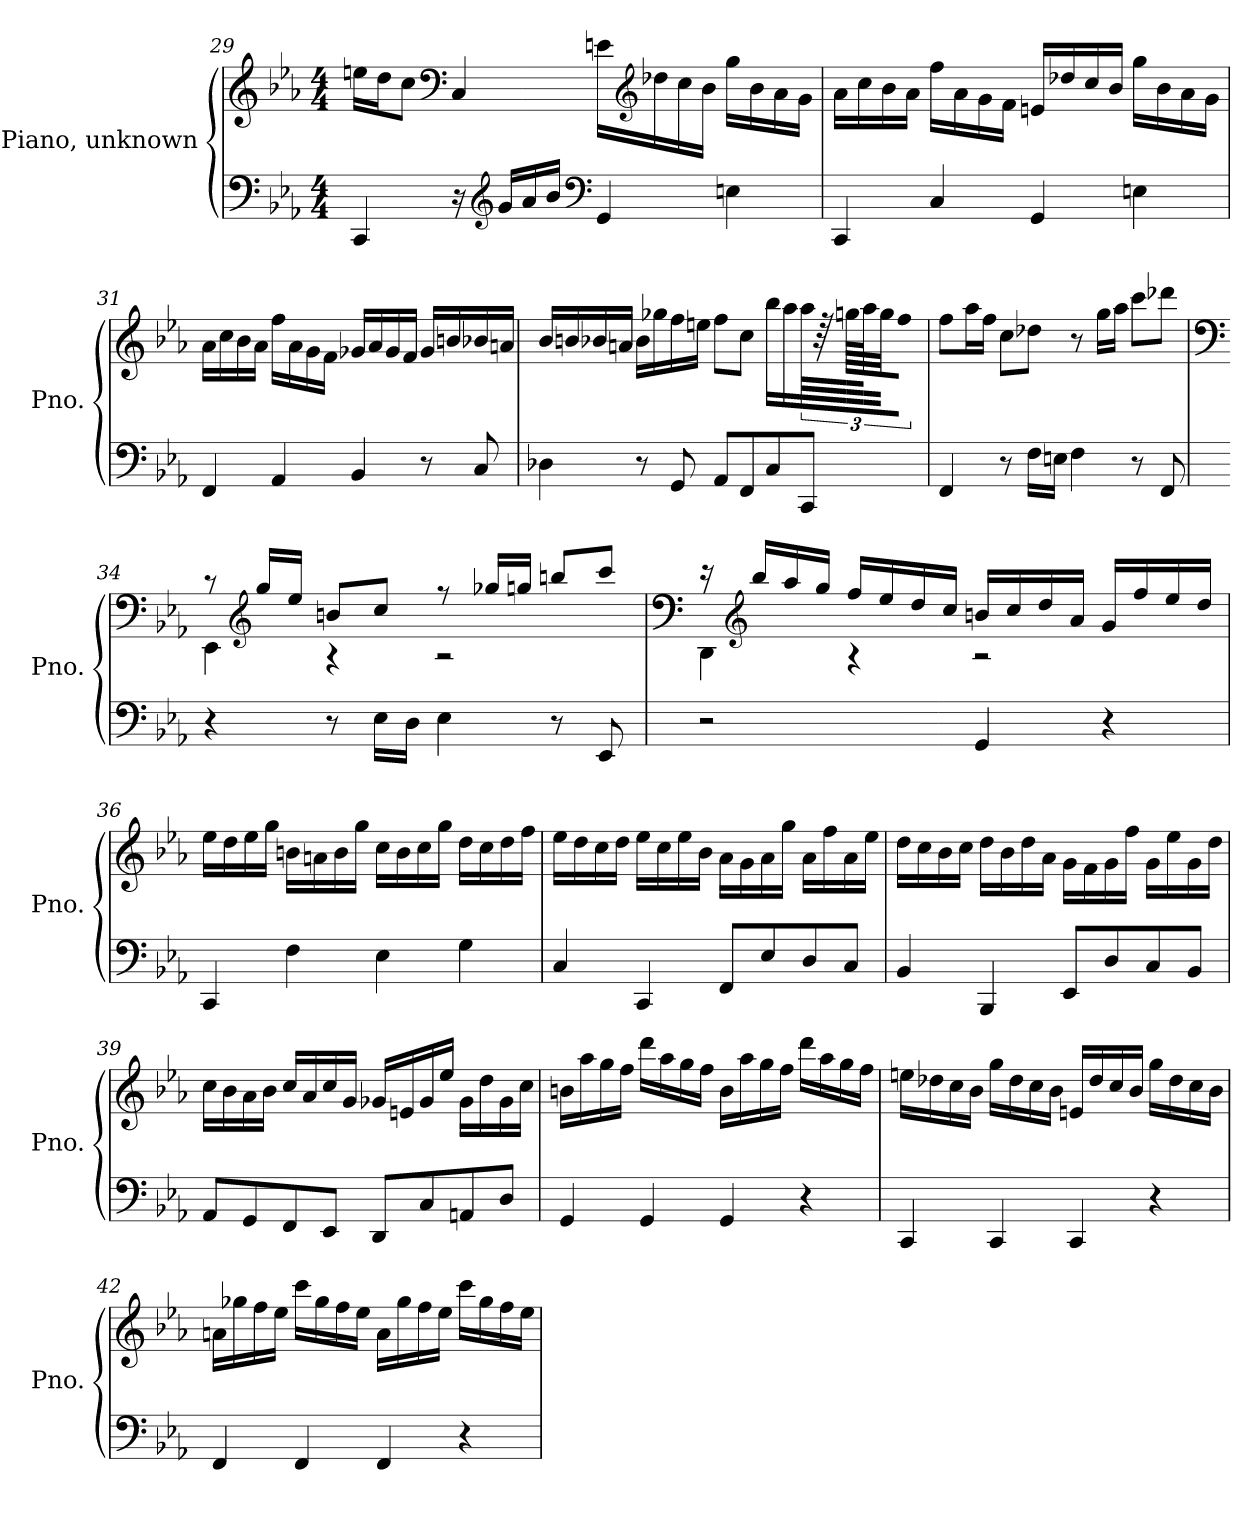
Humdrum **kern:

**kern	**kern
*part1	*part1
*staff2	*staff1
*I"Piano, unknown	*
*I'Pno.	*
!!LO:LB:g=z
*clefF4	*clefG2
*k[b-e-a-]	*k[b-e-a-]
*M4/4	*M4/4
=29	=29
4CC/	16een\LL
.	16dd\J
.	8cc\J
*	*clefF4
16r	4C/
*clefG2	*
16g/LL	.
16a-/	.
16b-/JJ	.
*clefF4	*
4GG/	16en\LL
*	*clefG2
.	16dd-X\
.	16cc\
.	16b-\JJ
4En\	16gg\LL
.	16b-\
.	16a-\
.	16g\JJ
=30	=30
4CC/	16a-\LL
.	16cc\
.	16b-\
.	16a-\JJ
4C/	16ff\LL
.	16a-\
.	16g\
.	16f\JJ
4GG/	16en/LL
.	16dd-X/
.	16cc/
.	16b-/JJ
4En\	16gg\LL
.	16b-\
.	16a-\
.	16g\JJ
!!LO:LB:g=z
=31	=31
4FF/	16a-\LL
.	16cc\
.	16b-\
.	16a-\JJ
4AA-/	16ff\LL
.	16a-\
.	16g\
.	16f\JJ
4BB-/	16g-X/LL
.	16a-/
.	16g-/
.	16f/JJ
8r	16g-/LL
.	16bn/
8C/	16b-X/
.	16an/JJ
=32	=32
4D-X\	16b-/LL
.	16bn/
.	16b-X/
.	16an/JJ
8r	16b-\LL
.	16gg-X\
8GG/	16ff\
.	16een\JJ
8AA-/L	8ff\L
8FF/	8cc\J
8C/	16bb-\LL
.	16aa-\
8CC/J	96aa-\JJkk
.	96r
.	96ggn\LLLL
*	*Xbrackettup
.	96aa-\J
.	48gg\J
.	16ff\JJ
!!LO:LB:g=z
=33	=33
4FF/	8ff\L
.	16aa-\L
.	16ff\JJ
8r	8cc\L
16F\LL	8dd-X\J
16En\JJ	.
4F\	8r
.	16gg\LL
.	16aa-\JJ
8r	8ccc\L
8FF/	8ddd-X\J
=34	=34
*	*clefF4
*	*^
4r	8r	4EE-\
*	*clefG2	*
.	16gg/LL	.
.	16ee-/JJ	.
8r	8bn/L	4r
16E-\LL	8cc/J	.
16D\JJ	.	.
4E-\	8r	2r
.	16gg-X/LL	.
.	16ggn/JJ	.
8r	8bbn/L	.
8EE-/	8ccc/J	.
!!LO:LB:g=z	!!
=35	=35	=35
*	*clefF4	*
2r	16r	4DD\
*	*clefG2	*
.	16bb-/LL	.
.	16aa-/	.
.	16gg/JJ	.
.	16ff/LL	4r
.	16ee-/	.
.	16dd/	.
.	16cc/JJ	.
4GG/	16bn/LL	2r
.	16cc/	.
.	16dd/	.
.	16a-/JJ	.
4r	16g/LL	.
.	16ff/	.
.	16ee-/	.
.	16dd/JJ	.
*	*v	*v
=36	=36
4CC/	16ee-\LL
.	16dd\
.	16ee-\
.	16gg\JJ
4F\	16bn\LL
.	16an\
.	16b\
.	16gg\JJ
4E-\	16cc\LL
.	16b\
.	16cc\
.	16gg\JJ
4G\	16dd\LL
.	16cc\
.	16dd\
.	16ff\JJ
!!LO:PB:g=z
=37	=37
4C/	16ee-\LL
.	16dd\
.	16cc\
.	16dd\JJ
4CC/	16ee-\LL
.	16cc\
.	16ee-\
.	16b-\JJ
8FF/L	16a-\LL
.	16g\
8E-/	16a-\
.	16gg\JJ
8D/	16a-\LL
.	16ff\
8C/J	16a-\
.	16ee-\JJ
=38	=38
4BB-/	16dd\LL
.	16cc\
.	16b-\
.	16cc\JJ
4BBB-/	16dd\LL
.	16b-\
.	16dd\
.	16a-\JJ
8EE-/L	16g\LL
.	16f\
8D/	16g\
.	16ff\JJ
8C/	16g\LL
.	16ee-\
8BB-/J	16g\
.	16dd\JJ
!!LO:LB:g=z
=39	=39
8AA-/L	16cc\LL
.	16b-\
8GG/	16a-\
.	16b-\JJ
8FF/	16cc/LL
.	16a-/
8EE-/J	16cc/
.	16g/JJ
8DD/L	16g-X/LL
.	16en/
8C/	16g-/
.	16ee-/JJ
8AAn/	16g-\LL
.	16dd\
8D/J	16g-\
.	16cc\JJ
=40	=40
4GG/	16bn\LL
.	16aa-\
.	16gg\
.	16ff\JJ
4GG/	16ddd\LL
.	16aa-\
.	16gg\
.	16ff\JJ
4GG/	16b\LL
.	16aa-\
.	16gg\
.	16ff\JJ
4r	16ddd\LL
.	16aa-\
.	16gg\
.	16ff\JJ
!!LO:LB:g=z
=41	=41
4CC/	16een\LL
.	16dd-X\
.	16cc\
.	16b-\JJ
4CC/	16gg\LL
.	16dd-\
.	16cc\
.	16b-\JJ
4CC/	16en/LL
.	16dd-/
.	16cc/
.	16b-/JJ
4r	16gg\LL
.	16dd-\
.	16cc\
.	16b-\JJ
=42	=42
4FF/	16an\LL
.	16gg-X\
.	16ff\
.	16ee-\JJ
4FF/	16ccc\LL
.	16gg-\
.	16ff\
.	16ee-\JJ
4FF/	16a\LL
.	16gg-\
.	16ff\
.	16ee-\JJ
4r	16ccc\LL
.	16gg-\
.	16ff\
.	16ee-\JJ
=	=
*-	*-
